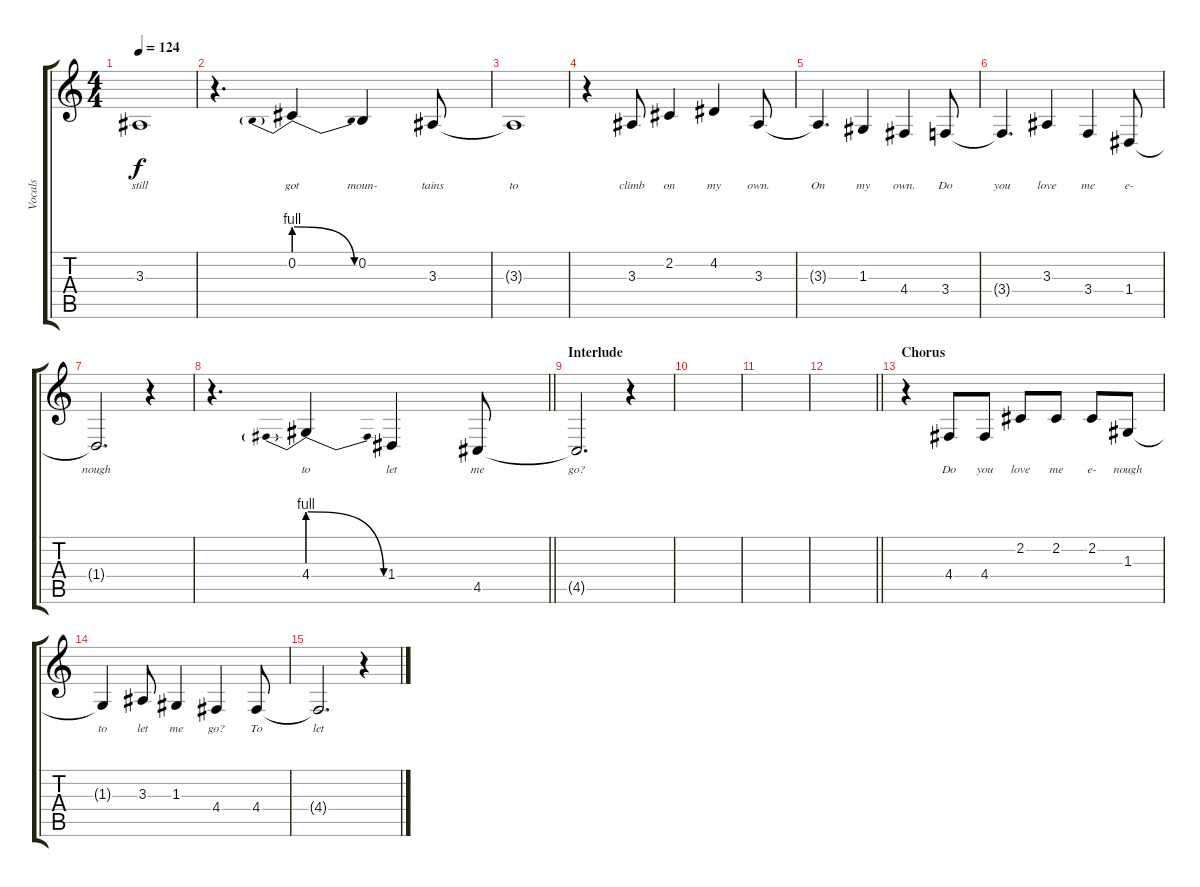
\track ("Vocals" "Vocals") {instrument tenorsax}
\staff {score tabs}
\tuning (E4 B3 G3 D3 A2 E2) {hide}
\ts (4 4)
\tempo 124
\clef g2
\ks c
3.3{t}.1{lyrics (0 "still") lyrics (1 "") lyrics (2 "") lyrics (3 "") lyrics (4 "") dy f} |
r.4{d} 0.2{be (prebendrelease 0 4 60 0)}.4{lyrics (0 "got") lyrics (1 "") lyrics (2 "") lyrics (3 "") lyrics (4 "")} 0.2.4{lyrics (0 "moun-") lyrics (1 "") lyrics (2 "") lyrics (3 "") lyrics (4 "")} 3.3.8{lyrics (0 "tains") lyrics (1 "") lyrics (2 "") lyrics (3 "") lyrics (4 "")} |
3.3{t}.1{lyrics (0 "to") lyrics (1 "") lyrics (2 "") lyrics (3 "") lyrics (4 "")} |
r.4 3.3.8{lyrics (0 "climb") lyrics (1 "") lyrics (2 "") lyrics (3 "") lyrics (4 "")} 2.2.4{lyrics (0 "on") lyrics (1 "") lyrics (2 "") lyrics (3 "") lyrics (4 "")} 4.2.4{lyrics (0 "my") lyrics (1 "") lyrics (2 "") lyrics (3 "") lyrics (4 "")} 3.3.8{lyrics (0 "own.") lyrics (1 "") lyrics (2 "") lyrics (3 "") lyrics (4 "")} |
3.3{t}.4{d lyrics (0 "On") lyrics (1 "") lyrics (2 "") lyrics (3 "") lyrics (4 "")} 1.3.4{lyrics (0 "my") lyrics (1 "") lyrics (2 "") lyrics (3 "") lyrics (4 "")} 4.4.4{lyrics (0 "own.") lyrics (1 "") lyrics (2 "") lyrics (3 "") lyrics (4 "")} 3.4.8{lyrics (0 "Do") lyrics (1 "") lyrics (2 "") lyrics (3 "") lyrics (4 "")} |
3.4{t}.4{d lyrics (0 "you") lyrics (1 "") lyrics (2 "") lyrics (3 "") lyrics (4 "")} 3.3.4{lyrics (0 "love") lyrics (1 "") lyrics (2 "") lyrics (3 "") lyrics (4 "")} 3.4.4{lyrics (0 "me") lyrics (1 "") lyrics (2 "") lyrics (3 "") lyrics (4 "")} 1.4.8{lyrics (0 "e-") lyrics (1 "") lyrics (2 "") lyrics (3 "") lyrics (4 "")} |
1.4{t}.2{d lyrics (0 "nough") lyrics (1 "") lyrics (2 "") lyrics (3 "") lyrics (4 "")} r.4 |
\barLineRight lightlight
r.4{d} 4.4{be (prebendrelease 0 4 60 0)}.4{lyrics (0 "to") lyrics (1 "") lyrics (2 "") lyrics (3 "") lyrics (4 "")} 1.4.4{lyrics (0 "let") lyrics (1 "") lyrics (2 "") lyrics (3 "") lyrics (4 "")} 4.5.8{lyrics (0 "me") lyrics (1 "") lyrics (2 "") lyrics (3 "") lyrics (4 "")} |
\section ("" "Interlude")
4.5{t}.2{d lyrics (0 "go?") lyrics (1 "") lyrics (2 "") lyrics (3 "") lyrics (4 "")} r.4 |
|
|
\barLineRight lightlight
|
\section ("" "Chorus")
r.4 4.4.8{lyrics (0 "Do") lyrics (1 "") lyrics (2 "") lyrics (3 "") lyrics (4 "")} 4.4.8{lyrics (0 "you") lyrics (1 "") lyrics (2 "") lyrics (3 "") lyrics (4 "")} 2.2.8{lyrics (0 "love") lyrics (1 "") lyrics (2 "") lyrics (3 "") lyrics (4 "")} 2.2.8{lyrics (0 "me") lyrics (1 "") lyrics (2 "") lyrics (3 "") lyrics (4 "")} 2.2.8{lyrics (0 "e-") lyrics (1 "") lyrics (2 "") lyrics (3 "") lyrics (4 "")} 1.3.8{lyrics (0 "nough") lyrics (1 "") lyrics (2 "") lyrics (3 "") lyrics (4 "")} |
1.3{t}.4{lyrics (0 "to") lyrics (1 "") lyrics (2 "") lyrics (3 "") lyrics (4 "")} 3.3.8{lyrics (0 "let") lyrics (1 "") lyrics (2 "") lyrics (3 "") lyrics (4 "")} 1.3.4{lyrics (0 "me") lyrics (1 "") lyrics (2 "") lyrics (3 "") lyrics (4 "")} 4.4.4{lyrics (0 "go?") lyrics (1 "") lyrics (2 "") lyrics (3 "") lyrics (4 "")} 4.4.8{lyrics (0 "To") lyrics (1 "") lyrics (2 "") lyrics (3 "") lyrics (4 "")} |
4.4{t}.2{d lyrics (0 "let") lyrics (1 "") lyrics (2 "") lyrics (3 "") lyrics (4 "")} r.4
